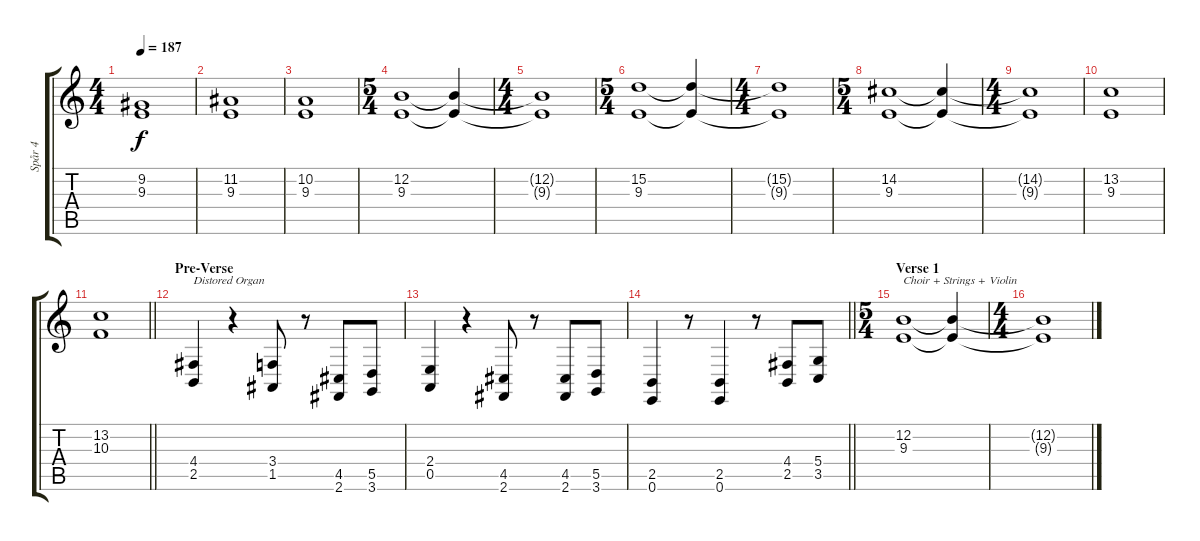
\track ("Spår 4" "Spår 4") {instrument stringensemble1}
\staff {score tabs}
\tuning (E4 B3 G3 D3 A2 E2) {hide}
\ts (4 4)
\tempo 187
\clef g2
\ks c
(9.2{t} 9.3{t}).1{dy f} |
(11.2 9.3).1 |
(10.2 9.3).1 |
\ts (5 4)
(12.2 9.3).1 (12.2{t} 9.3{t}).4 |
\ts (4 4)
(12.2{t} 9.3{t}).1 |
\ts (5 4)
(15.2 9.3).1 (15.2{t} 9.3{t}).4 |
\ts (4 4)
(15.2{t} 9.3{t}).1 |
\ts (5 4)
(14.2 9.3).1 (14.2{t} 9.3{t}).4 |
\ts (4 4)
(14.2{t} 9.3{t}).1 |
(13.2 9.3).1 |
\barLineRight lightlight
(13.2 10.3).1 |
\section ("" "Pre-Verse")
(4.4 2.5).4{txt "Distored Organ" instrument distortionguitar} r.4 (3.4 1.5).8 r.8 (4.5 2.6).8 (5.5 3.6).8 |
(2.4 0.5).4 r.4 (4.5 2.6).8 r.8 (4.5 2.6).8 (5.5 3.6).8 |
\barLineRight lightlight
(2.5 0.6).4 r.8 (2.5 0.6).4 r.8 (4.4 2.5).8 (5.4 3.5).8 |
\ts (5 4)
\section ("" "Verse 1")
(12.2 9.3).1{txt "Choir + Strings + Violin" instrument lead6voice} (12.2{t} 9.3{t}).4 |
\ts (4 4)
(12.2{t} 9.3{t}).1
